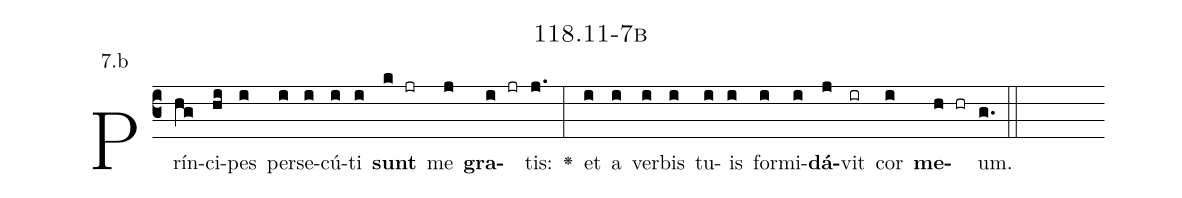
name: 118.11-7b;
annotation: 7.b;
%%
(c3)Prín(hg)ci(hi)pes(i) per(i)se(i)cú(i)ti(i) <b>sunt</b>(k jr) me(j) <b>gra</b>(i jr)tis:(j.) <v>\greheightstar</v>(:) et(i) a(i) ver(i)bis(i) tu(i)is(i) for(i)mi(i)<b>dá</b>(j)vit(ir) cor(i) <b>me</b>(h hr)um.(g.) (::)


%E(i) u(i) o(j) u(i) a(h) e.(g.) (::)
